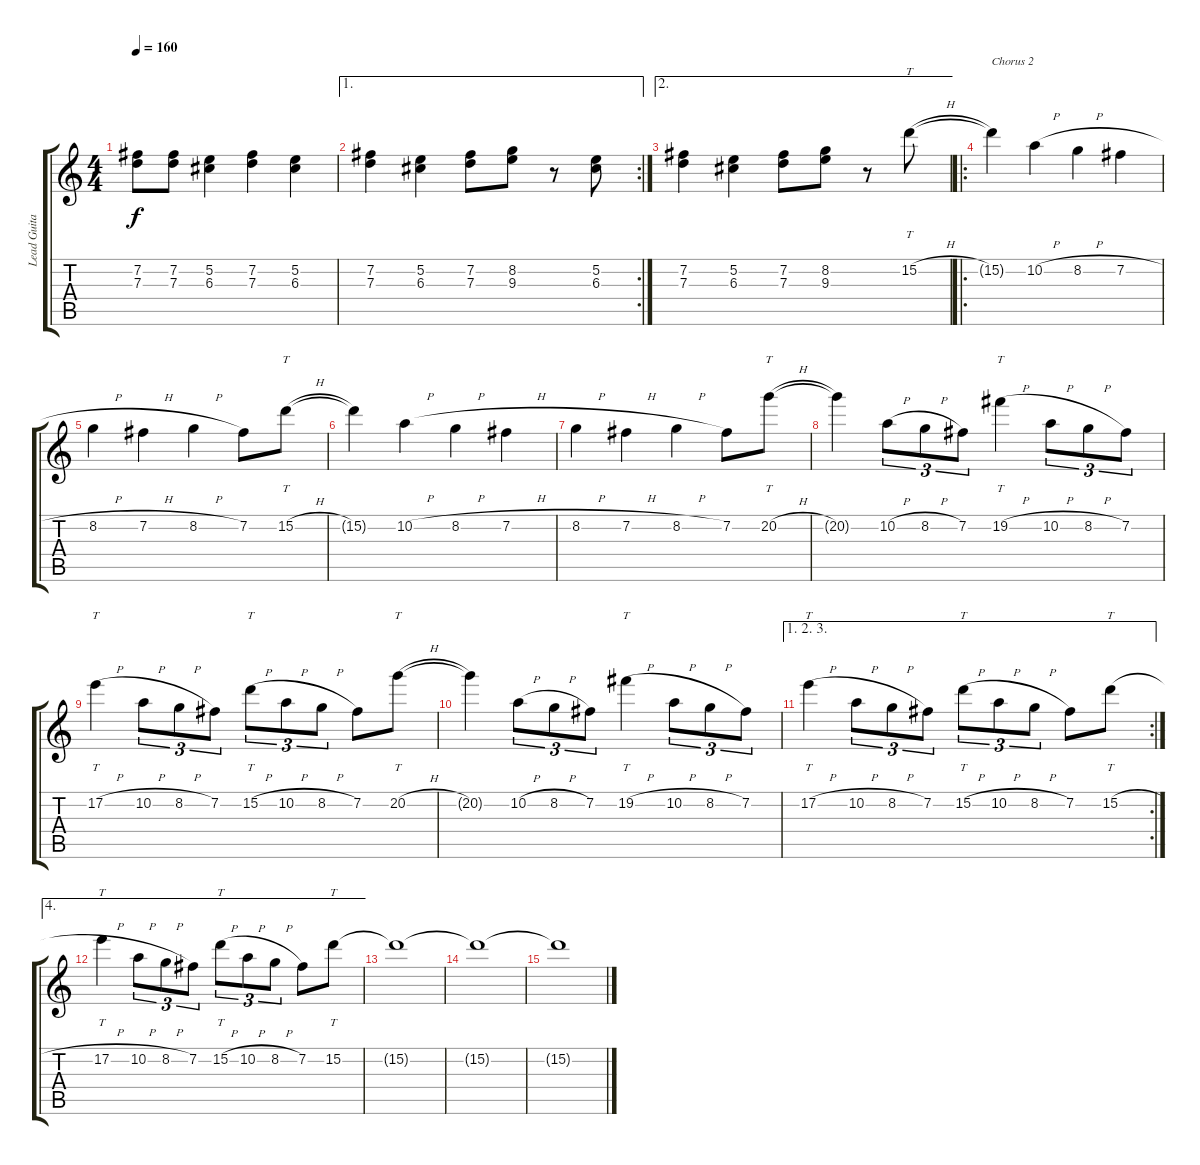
\track ("Lead Guitar" "Lead Guita") {instrument overdrivenguitar}
\staff {score tabs}
\tuning (E4 B3 G3 D3 A2 D2) {hide}
\ts (4 4)
\tempo 160
\clef g2
\ks c
(7.2{t} 7.3{t}).8{dy f} (7.2 7.3).8 (5.2 6.3).4 (7.2 7.3).4 (5.2 6.3).4 |
\ae 1
\rc 2
(7.2 7.3).4 (5.2 6.3).4 (7.2 7.3).8 (8.2 9.3).8 r.8 (5.2 6.3).8 |
\ae 2
(7.2 7.3).4 (5.2 6.3).4 (7.2 7.3).8 (8.2 9.3).8 r.8 15.2{h}.8{tt} |
\ro
15.2{t}.4{txt "Chorus 2"} 10.2{h}.4 8.2{h}.4 7.2{h}.4 |
8.2{h}.4 7.2{h}.4 8.2{h}.4 7.2.8 15.2{h}.8{tt} |
15.2{t}.4 10.2{h}.4 8.2{h}.4 7.2{h}.4 |
8.2{h}.4 7.2{h}.4 8.2{h}.4 7.2.8 20.2{h}.8{tt} |
20.2{t}.4 10.2{h}.8{tu (3 2)} 8.2{h}.8{tu (3 2)} 7.2.8{tu (3 2)} 19.2{h}.4{tt} 10.2{h}.8{tu (3 2)} 8.2{h}.8{tu (3 2)} 7.2.8{tu (3 2)} |
17.2{h}.4{tt} 10.2{h}.8{tu (3 2)} 8.2{h}.8{tu (3 2)} 7.2.8{tu (3 2)} 15.2{h}.8{tt tu (3 2)} 10.2{h}.8{tu (3 2)} 8.2{h}.8{tu (3 2)} 7.2.8 20.2{h}.8{tt} |
20.2{t}.4 10.2{h}.8{tu (3 2)} 8.2{h}.8{tu (3 2)} 7.2.8{tu (3 2)} 19.2{h}.4{tt} 10.2{h}.8{tu (3 2)} 8.2{h}.8{tu (3 2)} 7.2.8{tu (3 2)} |
\ae (1 2 3)
\rc 2
17.2{h}.4{tt} 10.2{h}.8{tu (3 2)} 8.2{h}.8{tu (3 2)} 7.2.8{tu (3 2)} 15.2{h}.8{tt tu (3 2)} 10.2{h}.8{tu (3 2)} 8.2{h}.8{tu (3 2)} 7.2.8 15.2{h}.8{tt} |
\ae 4
17.2{h}.4{tt} 10.2{h}.8{tu (3 2)} 8.2{h}.8{tu (3 2)} 7.2.8{tu (3 2)} 15.2{h}.8{tt tu (3 2)} 10.2{h}.8{tu (3 2)} 8.2{h}.8{tu (3 2)} 7.2.8 15.2.8{tt} |
15.2{t}.1 |
15.2{t}.1 |
15.2{t}.1
